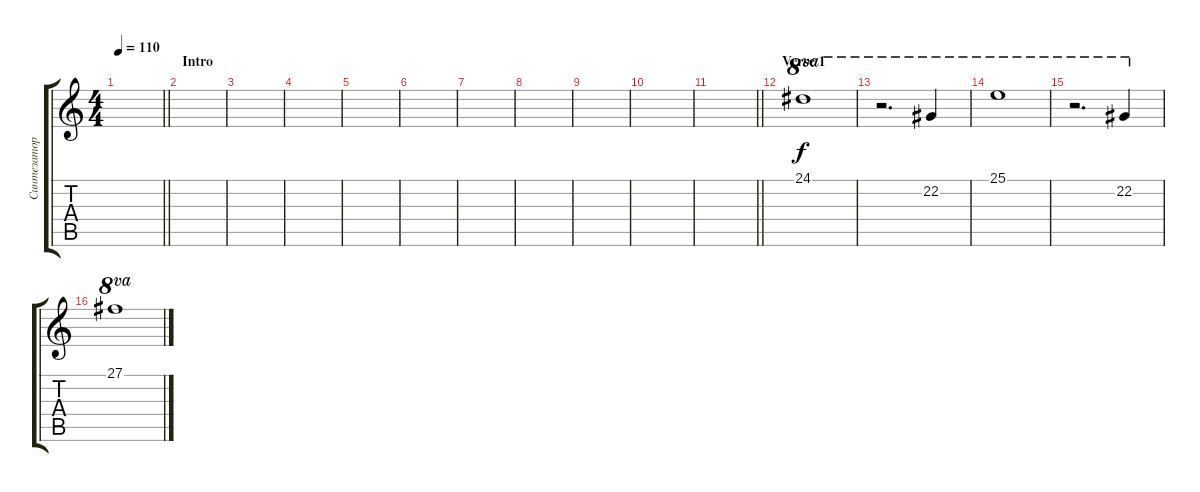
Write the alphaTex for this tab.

\track ("Синтезатор" "Синтезатор") {instrument brightacousticpiano}
\staff {score tabs}
\tuning (Eb4 Bb3 Gb3 Db3 Ab2 Eb2) {hide}
\ts (4 4)
\tempo 110
\clef g2
\barLineRight lightlight
\ks c
|
\section ("" "Intro")
|
|
|
|
|
|
|
|
\ks aminor
|
\barLineRight lightlight
|
\section ("" "Verse 1")
\ks c
24.1.1{ot 8va} |
r.2{d ot 8va} 22.2.4{ot 8va} |
25.1.1{ot 8va} |
r.2{d ot 8va} 22.2.4{ot 8va} |
27.1.1{ot 8va}
